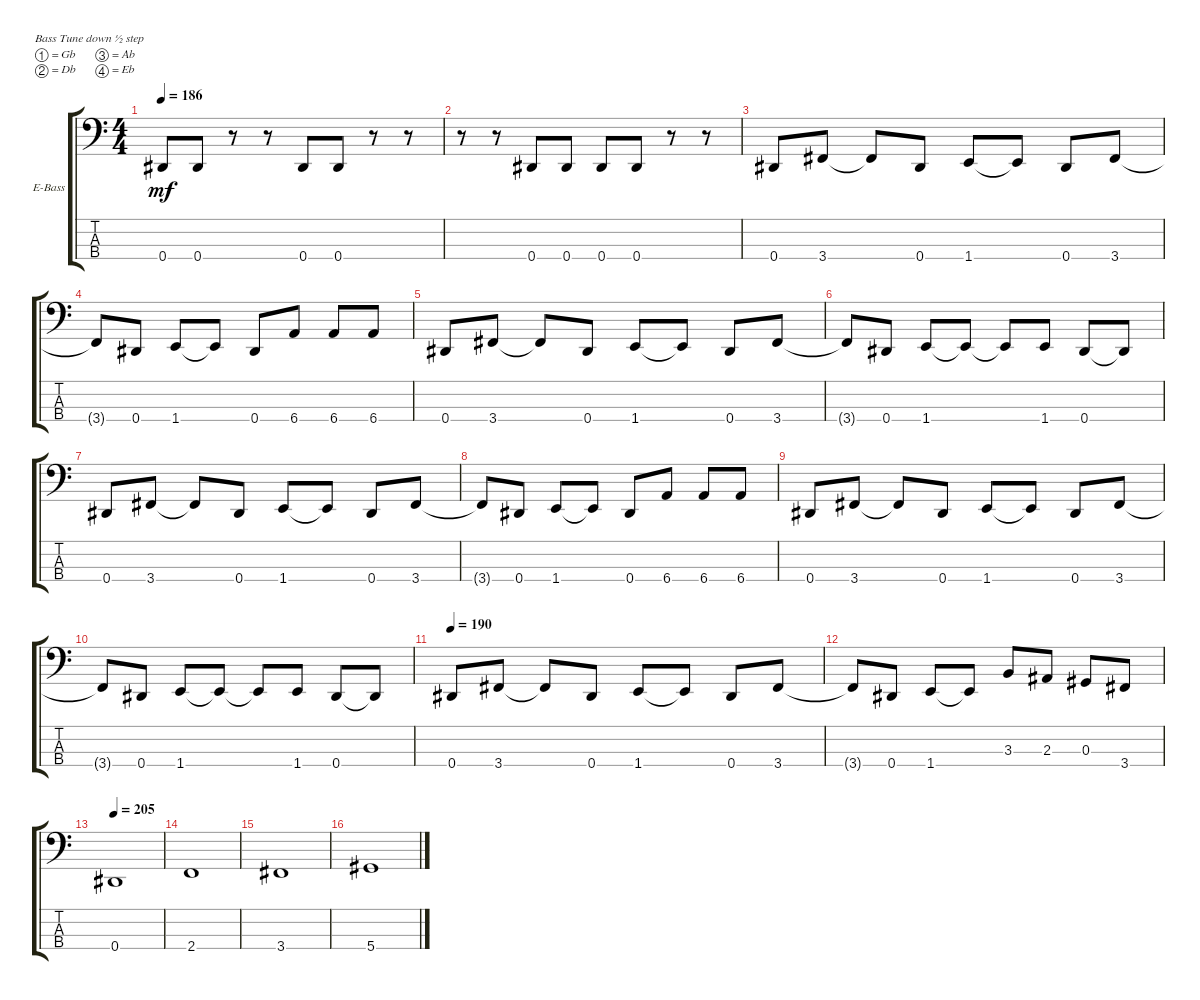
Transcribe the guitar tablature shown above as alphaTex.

\bracketExtendMode groupsimilarinstruments
\firstSystemTrackNameOrientation horizontal
\otherSystemsTrackNameOrientation horizontal
\track ("Electric Bass" "E-Bass") {instrument electricbassfinger}
\staff {score tabs}
\tuning (Gb2 Db2 Ab1 Eb1)
\ts (4 4)
\tempo 186
\clef f4
\ks c
0.4.8{dy mf} 0.4.8 r.8 r.8 0.4.8 0.4.8 r.8 r.8 |
r.8 r.8 0.4.8 0.4.8 0.4.8 0.4.8 r.8 r.8 |
0.4.8 3.4.8 3.4{t}.8 0.4.8 1.4.8 1.4{t}.8 0.4.8 3.4.8 |
3.4{t}.8 0.4.8 1.4.8 1.4{t}.8 0.4.8 6.4.8 6.4.8 6.4.8 |
0.4.8 3.4.8 3.4{t}.8 0.4.8 1.4.8 1.4{t}.8 0.4.8 3.4.8 |
3.4{t}.8 0.4.8 1.4.8 1.4{t}.8 1.4{t}.8 1.4.8 0.4.8 0.4{t}.8 |
0.4.8 3.4.8 3.4{t}.8 0.4.8 1.4.8 1.4{t}.8 0.4.8 3.4.8 |
3.4{t}.8 0.4.8 1.4.8 1.4{t}.8 0.4.8 6.4.8 6.4.8 6.4.8 |
0.4.8 3.4.8 3.4{t}.8 0.4.8 1.4.8 1.4{t}.8 0.4.8 3.4.8 |
3.4{t}.8 0.4.8 1.4.8 1.4{t}.8 1.4{t}.8 1.4.8 0.4.8 0.4{t}.8 |
\tempo 190
0.4.8 3.4.8 3.4{t}.8 0.4.8 1.4.8 1.4{t}.8 0.4.8 3.4.8 |
3.4{t}.8 0.4.8 1.4.8 1.4{t}.8 3.3.8 2.3.8 0.3.8 3.4.8 |
\tempo 205
0.4.1 |
2.4.1 |
3.4.1 |
5.4.1
